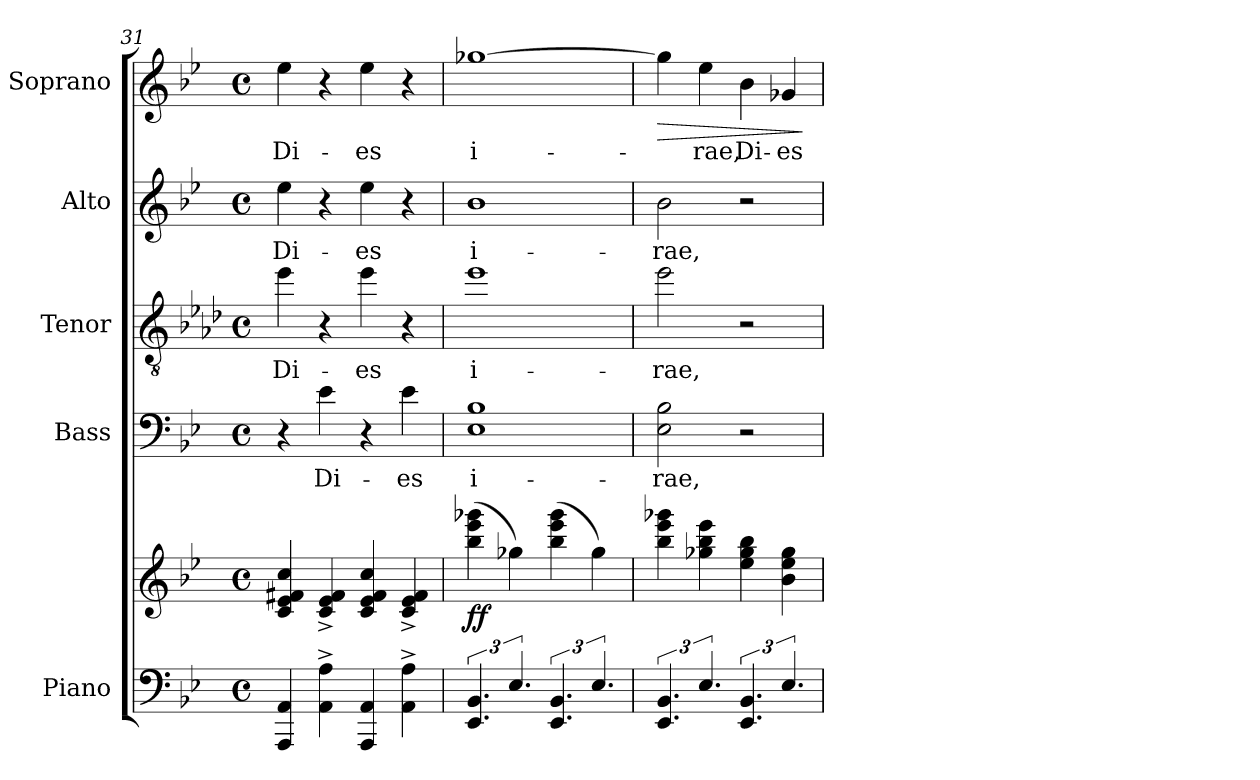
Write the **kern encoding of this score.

**kern	**kern	**dynam	**kern	**text	**kern	**text	**kern	**text	**kern	**text	**dynam
*part5	*part5	*part5	*part4	*part4	*part3	*part3	*part2	*part2	*part1	*part1	*part1
*staff6	*staff5	*staff5/6	*staff4	*staff4	*staff3	*staff3	*staff2	*staff2	*staff1	*staff1	*staff1
*I"Piano	*	*	*I"Bass	*	*I"Tenor	*	*I"Alto	*	*I"Soprano	*	*
*I'Pno.	*	*	*I'B.	*	*I'T.	*	*I'A.	*	*I'S.	*	*
!!LO:LB:g=z
*clefF4	*clefG2	*	*clefF4	*	*clefGv2	*	*clefG2	*	*clefG2	*	*
*	*	*	*	*	*ITrd8c14	*	*	*	*	*	*
*k[b-e-]	*k[b-e-]	*	*k[b-e-]	*	*k[b-e-a-d-]	*	*k[b-e-]	*	*k[b-e-]	*	*
*M4/4	*M4/4	*	*M4/4	*	*M4/4	*	*M4/4	*	*M4/4	*	*
*met(c)	*met(c)	*	*met(c)	*	*met(c)	*	*met(c)	*	*met(c)	*	*
=31	=31	=31	=31	=31	=31	=31	=31	=31	=31	=31	=31
4AAA/ 4AA/	4c/ 4e-/ 4f#X/ 4cc/	.	4r	.	4e-i\	Di-	4ee-\	Di-	4ee-\	Di-	.
4AA\^ 4A\^	4c/^ 4e-/^ 4f#/^	.	4e-\	Di-	4r	.	4r	.	4r	.	.
4AAA/ 4AA/	4c/ 4e-/ 4f#/ 4cc/	.	4r	.	4e-i\	-es	4ee-\	-es	4ee-\	-es	.
4AA\^ 4A\^	4c/^ 4e-/^ 4f#/^	.	4e-\	-es	4r	.	4r	.	4r	.	.
=32	=32	=32	=32	=32	=32	=32	=32	=32	=32	=32	=32
!	!	!LO:DY:b	!	!	!	!	!	!	!	!	!
6.EE-/ 6.BB-/	(4bb-\ 4eee-\ 4ggg-X\	ff	1E- 1B-	i-	1e-i	i-	1b-	i-	[1gg-X	i-	.
6.E-/	4gg-X\)	.	.	.	.	.	.	.	.	.	.
6.EE-/ 6.BB-/	(4bb-\ 4eee-\ 4ggg-\	.	.	.	.	.	.	.	.	.	.
6.E-/	4gg-\)	.	.	.	.	.	.	.	.	.	.
=33	=33	=33	=33	=33	=33	=33	=33	=33	=33	=33	=33
!	!	!	!	!	!	!	!	!	!	!	!LO:HP:b
6.EE-/ 6.BB-/	4bb-\ 4eee-\ 4ggg-X\	.	2E-\ 2B-\	-rae,	2e-i\	-rae,	2b-\	-rae,	4gg-\]	.	>
6.E-/	4gg-X\ 4bb-\ 4eee-\	.	.	.	.	.	.	.	4ee-\	-rae,	.
6.EE-/ 6.BB-/	4ee-\ 4gg-\ 4bb-\	.	2r	.	2r	.	2r	.	4b-\	Di-	.
6.E-/	4b-\ 4ee-\ 4gg-\	.	.	.	.	.	.	.	4g-X/	-es	.
.	.	.	.	.	.	.	.	.	.	.	]
=	=	=	=	=	=	=	=	=	=	=	=
*-	*-	*-	*-	*-	*-	*-	*-	*-	*-	*-	*-
